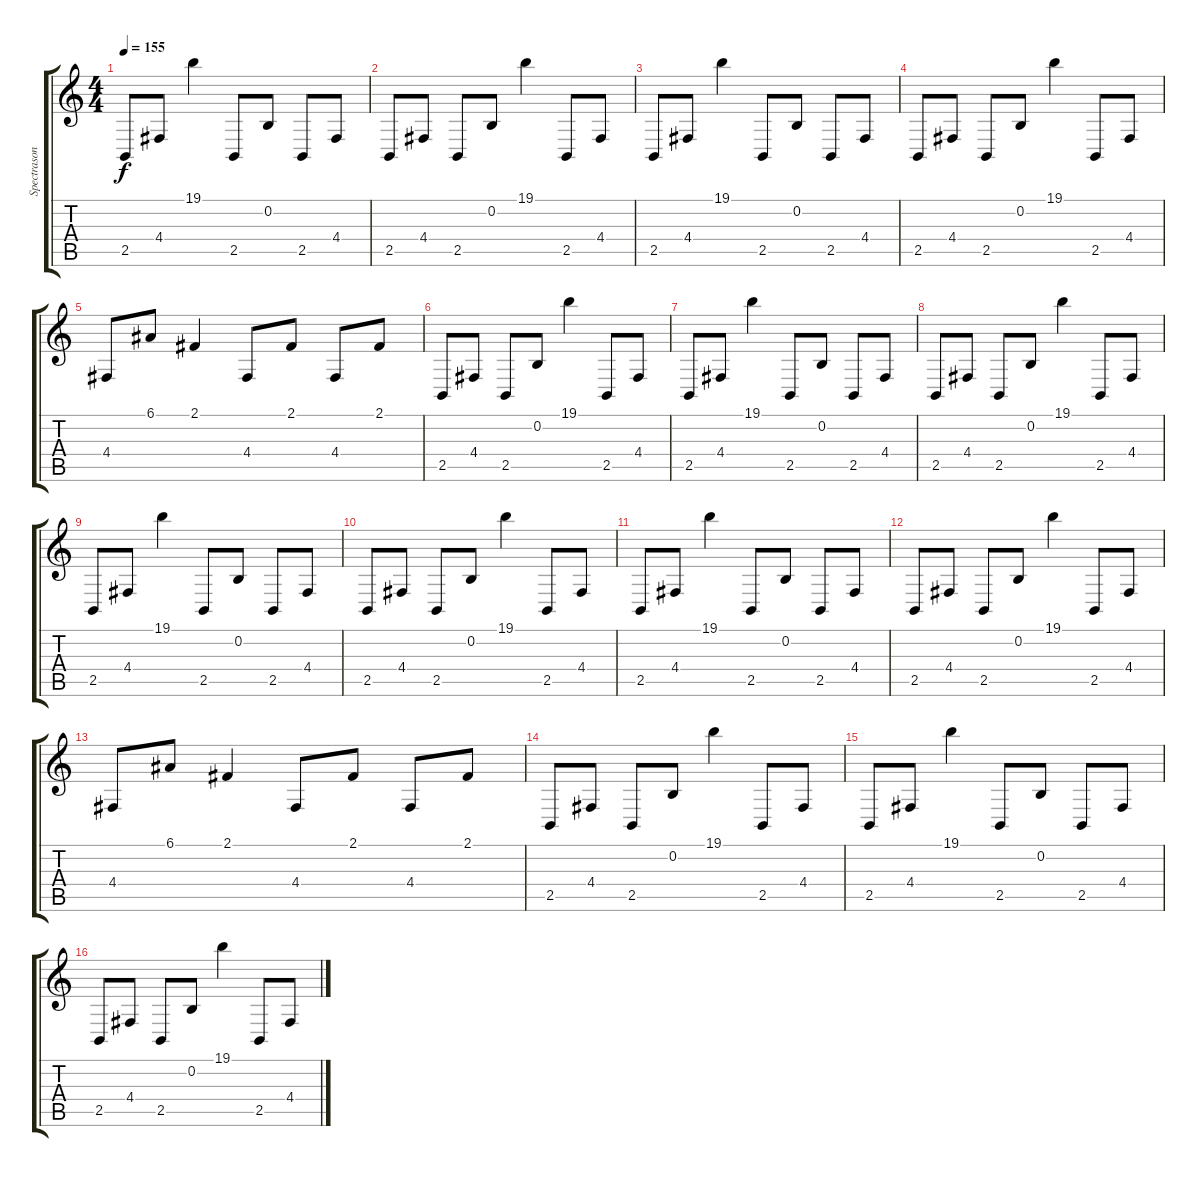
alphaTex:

\track ("Spectrasonics Omnisphere" "Spectrason") {instrument lead1square}
\staff {score tabs}
\tuning (E4 B3 G3 D3 A2 E2) {hide}
\ts (4 4)
\tempo 155
\clef g2
\ks c
2.5.8{dy f} 4.4.8 19.1.4 2.5.8 0.2.8 2.5.8 4.4.8 |
2.5.8 4.4.8 2.5.8 0.2.8 19.1.4 2.5.8 4.4.8 |
2.5.8 4.4.8 19.1.4 2.5.8 0.2.8 2.5.8 4.4.8 |
2.5.8 4.4.8 2.5.8 0.2.8 19.1.4 2.5.8 4.4.8 |
4.4.8 6.1.8 2.1.4 4.4.8 2.1.8 4.4.8 2.1.8 |
2.5.8 4.4.8 2.5.8 0.2.8 19.1.4 2.5.8 4.4.8 |
2.5.8 4.4.8 19.1.4 2.5.8 0.2.8 2.5.8 4.4.8 |
2.5.8 4.4.8 2.5.8 0.2.8 19.1.4 2.5.8 4.4.8 |
2.5.8 4.4.8 19.1.4 2.5.8 0.2.8 2.5.8 4.4.8 |
2.5.8 4.4.8 2.5.8 0.2.8 19.1.4 2.5.8 4.4.8 |
2.5.8 4.4.8 19.1.4 2.5.8 0.2.8 2.5.8 4.4.8 |
2.5.8 4.4.8 2.5.8 0.2.8 19.1.4 2.5.8 4.4.8 |
4.4.8 6.1.8 2.1.4 4.4.8 2.1.8 4.4.8 2.1.8 |
2.5.8 4.4.8 2.5.8 0.2.8 19.1.4 2.5.8 4.4.8 |
2.5.8 4.4.8 19.1.4 2.5.8 0.2.8 2.5.8 4.4.8 |
2.5.8 4.4.8 2.5.8 0.2.8 19.1.4 2.5.8 4.4.8
